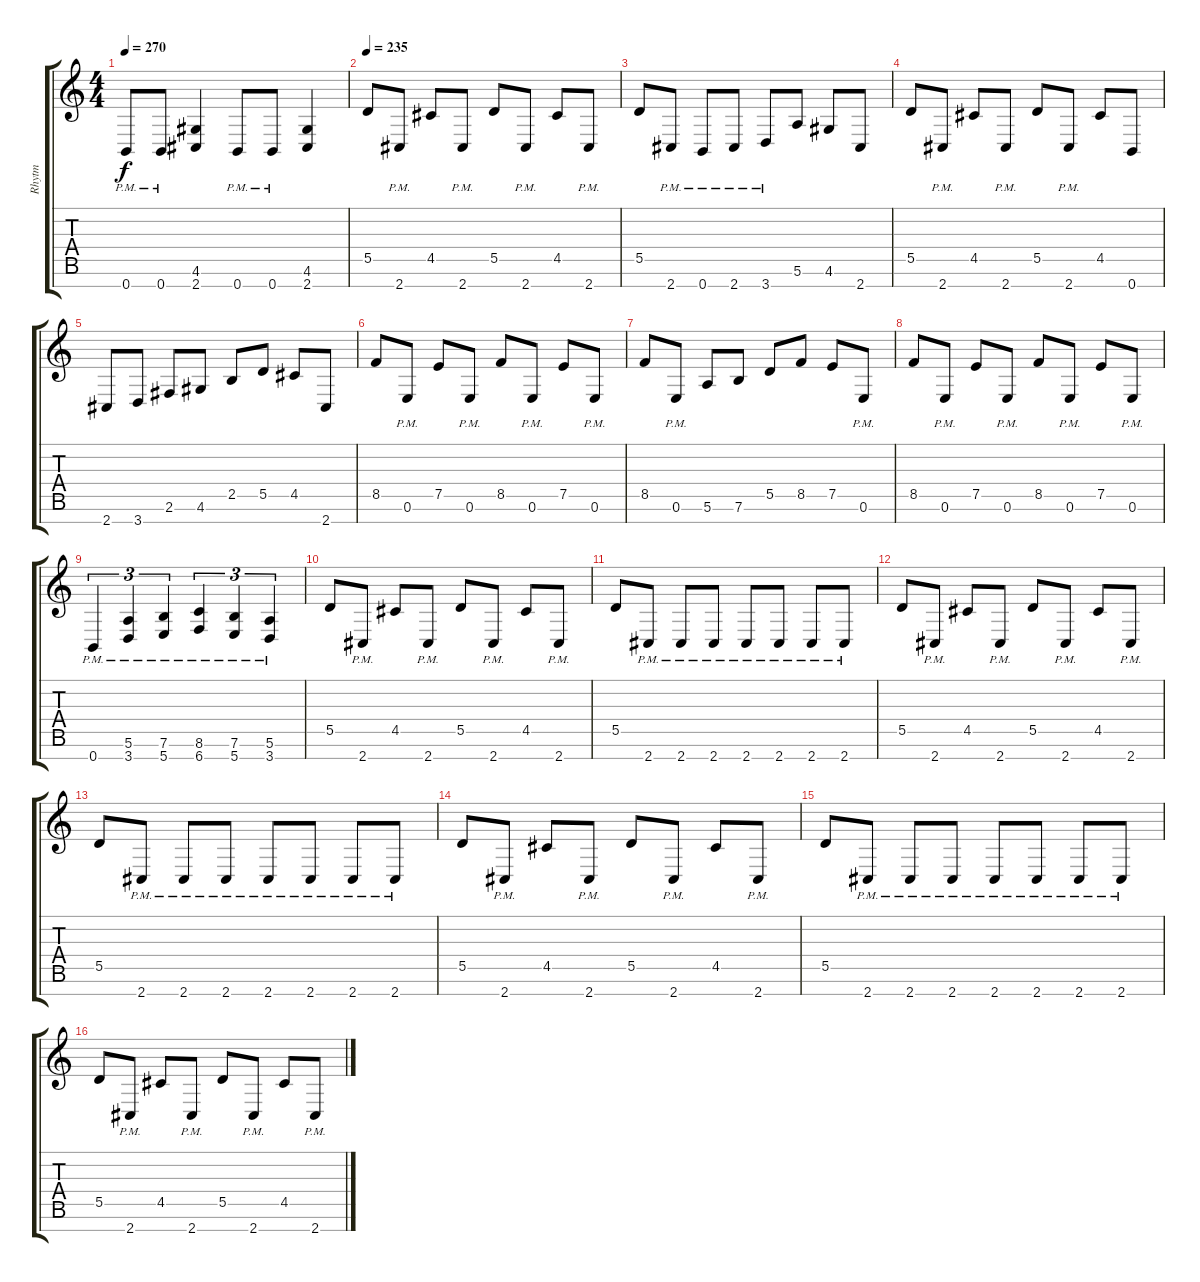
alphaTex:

\track ("Rhytm" "Rhytm") {instrument distortionguitar}
\staff {score tabs}
\tuning (E4 B3 G3 D3 A2 E2 B1) {hide}
\ts (4 4)
\tempo 270
\clef g2
\ks c
0.7{pm}.8{dy f} 0.7{pm}.8 (4.6 2.7).4 0.7{pm}.8 0.7{pm}.8 (4.6 2.7).4 |
\tempo 235
5.5.8 2.7{pm}.8 4.5.8 2.7{pm}.8 5.5.8 2.7{pm}.8 4.5.8 2.7{pm}.8 |
5.5.8 2.7{pm}.8 0.7{pm}.8 2.7{pm}.8 3.7{pm}.8 5.6.8 4.6.8 2.7.8 |
5.5.8 2.7{pm}.8 4.5.8 2.7{pm}.8 5.5.8 2.7{pm}.8 4.5.8 0.7.8 |
2.7.8 3.7.8 2.6.8 4.6.8 2.5.8 5.5.8 4.5.8 2.7.8 |
8.5.8 0.6{pm}.8 7.5.8 0.6{pm}.8 8.5.8 0.6{pm}.8 7.5.8 0.6{pm}.8 |
8.5.8 0.6{pm}.8 5.6.8 7.6.8 5.5.8 8.5.8 7.5.8 0.6{pm}.8 |
8.5.8 0.6{pm}.8 7.5.8 0.6{pm}.8 8.5.8 0.6{pm}.8 7.5.8 0.6{pm}.8 |
0.7{pm}.4{tu (3 2)} (5.6{pm} 3.7{pm}).4{tu (3 2)} (7.6{pm} 5.7{pm}).4{tu (3 2)} (8.6{pm} 6.7{pm}).4{tu (3 2)} (7.6{pm} 5.7{pm}).4{tu (3 2)} (5.6{pm} 3.7{pm}).4{tu (3 2)} |
5.5.8 2.7{pm}.8 4.5.8 2.7{pm}.8 5.5.8 2.7{pm}.8 4.5.8 2.7{pm}.8 |
5.5.8 2.7{pm}.8 2.7{pm}.8 2.7{pm}.8 2.7{pm}.8 2.7{pm}.8 2.7{pm}.8 2.7{pm}.8 |
5.5.8 2.7{pm}.8 4.5.8 2.7{pm}.8 5.5.8 2.7{pm}.8 4.5.8 2.7{pm}.8 |
5.5.8 2.7{pm}.8 2.7{pm}.8 2.7{pm}.8 2.7{pm}.8 2.7{pm}.8 2.7{pm}.8 2.7{pm}.8 |
5.5.8 2.7{pm}.8 4.5.8 2.7{pm}.8 5.5.8 2.7{pm}.8 4.5.8 2.7{pm}.8 |
5.5.8 2.7{pm}.8 2.7{pm}.8 2.7{pm}.8 2.7{pm}.8 2.7{pm}.8 2.7{pm}.8 2.7{pm}.8 |
5.5.8 2.7{pm}.8 4.5.8 2.7{pm}.8 5.5.8 2.7{pm}.8 4.5.8 2.7{pm}.8
